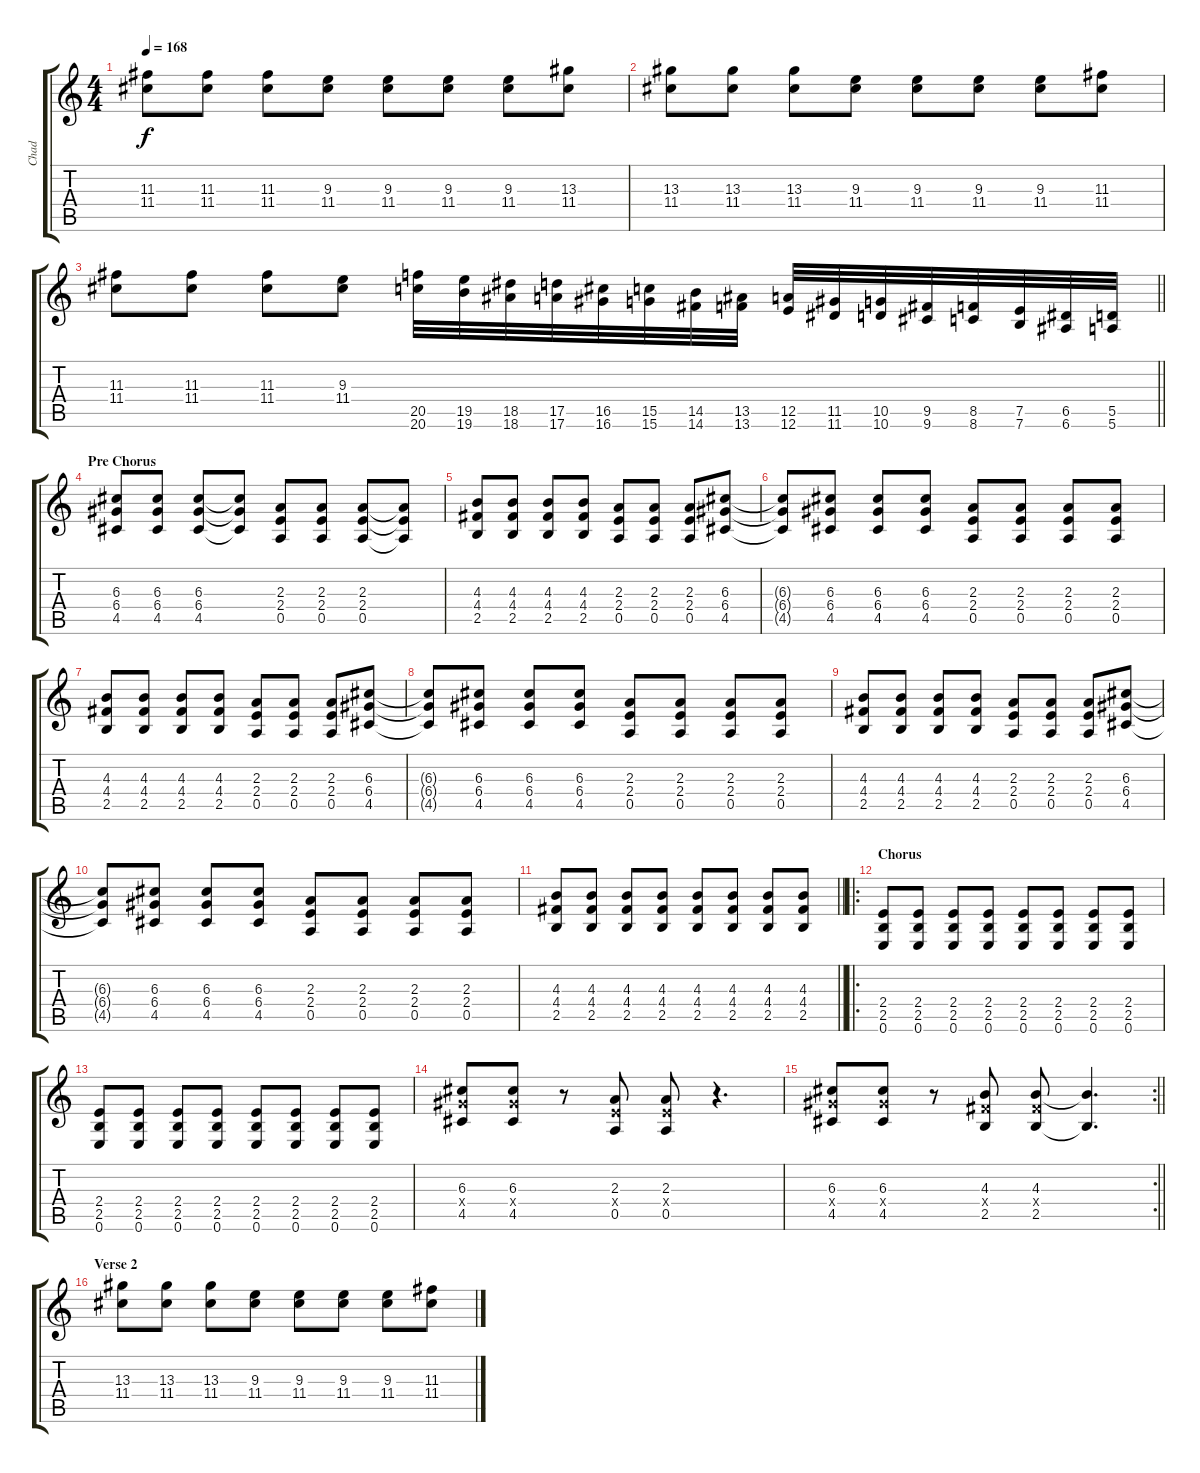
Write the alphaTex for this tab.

\track ("Chad" "Chad") {instrument distortionguitar}
\staff {score tabs}
\tuning (E4 B3 G3 D3 A2 E2) {hide}
\ts (4 4)
\tempo 168
\clef g2
\ks c
(11.3 11.4).8{dy f} (11.3 11.4).8 (11.3 11.4).8 (9.3 11.4).8 (9.3 11.4).8 (9.3 11.4).8 (9.3 11.4).8 (13.3 11.4).8 |
(13.3 11.4).8 (13.3 11.4).8 (13.3 11.4).8 (9.3 11.4).8 (9.3 11.4).8 (9.3 11.4).8 (9.3 11.4).8 (11.3 11.4).8 |
\barLineRight lightlight
(11.3 11.4).8 (11.3 11.4).8 (11.3 11.4).8 (9.3 11.4).8 (20.5 20.6).32 (19.5 19.6).32 (18.5 18.6).32 (17.5 17.6).32 (16.5 16.6).32 (15.5 15.6).32 (14.5 14.6).32 (13.5 13.6).32 (12.5 12.6).32 (11.5 11.6).32 (10.5 10.6).32 (9.5 9.6).32 (8.5 8.6).32 (7.5 7.6).32 (6.5 6.6).32 (5.5 5.6).32 |
\section ("" "Pre Chorus")
(6.3 6.4 4.5).8 (6.3 6.4 4.5).8 (6.3 6.4 4.5).8 (6.3{t} 6.4{t} 4.5{t}).8 (2.3 2.4 0.5).8 (2.3 2.4 0.5).8 (2.3 2.4 0.5).8 (2.3{t} 2.4{t} 0.5{t}).8 |
(4.3 4.4 2.5).8 (4.3 4.4 2.5).8 (4.3 4.4 2.5).8 (4.3 4.4 2.5).8 (2.3 2.4 0.5).8 (2.3 2.4 0.5).8 (2.3 2.4 0.5).8 (6.3 6.4 4.5).8 |
(6.3{t} 6.4{t} 4.5{t}).8 (6.3 6.4 4.5).8 (6.3 6.4 4.5).8 (6.3 6.4 4.5).8 (2.3 2.4 0.5).8 (2.3 2.4 0.5).8 (2.3 2.4 0.5).8 (2.3 2.4 0.5).8 |
(4.3 4.4 2.5).8 (4.3 4.4 2.5).8 (4.3 4.4 2.5).8 (4.3 4.4 2.5).8 (2.3 2.4 0.5).8 (2.3 2.4 0.5).8 (2.3 2.4 0.5).8 (6.3 6.4 4.5).8 |
(6.3{t} 6.4{t} 4.5{t}).8 (6.3 6.4 4.5).8 (6.3 6.4 4.5).8 (6.3 6.4 4.5).8 (2.3 2.4 0.5).8 (2.3 2.4 0.5).8 (2.3 2.4 0.5).8 (2.3 2.4 0.5).8 |
(4.3 4.4 2.5).8 (4.3 4.4 2.5).8 (4.3 4.4 2.5).8 (4.3 4.4 2.5).8 (2.3 2.4 0.5).8 (2.3 2.4 0.5).8 (2.3 2.4 0.5).8 (6.3 6.4 4.5).8 |
(6.3{t} 6.4{t} 4.5{t}).8 (6.3 6.4 4.5).8 (6.3 6.4 4.5).8 (6.3 6.4 4.5).8 (2.3 2.4 0.5).8 (2.3 2.4 0.5).8 (2.3 2.4 0.5).8 (2.3 2.4 0.5).8 |
\barLineRight lightlight
(4.3 4.4 2.5).8 (4.3 4.4 2.5).8 (4.3 4.4 2.5).8 (4.3 4.4 2.5).8 (4.3 4.4 2.5).8 (4.3 4.4 2.5).8 (4.3 4.4 2.5).8 (4.3 4.4 2.5).8 |
\ro
\section ("" "Chorus")
(2.4 2.5 0.6).8 (2.4 2.5 0.6).8 (2.4 2.5 0.6).8 (2.4 2.5 0.6).8 (2.4 2.5 0.6).8 (2.4 2.5 0.6).8 (2.4 2.5 0.6).8 (2.4 2.5 0.6).8 |
(2.4 2.5 0.6).8 (2.4 2.5 0.6).8 (2.4 2.5 0.6).8 (2.4 2.5 0.6).8 (2.4 2.5 0.6).8 (2.4 2.5 0.6).8 (2.4 2.5 0.6).8 (2.4 2.5 0.6).8 |
(6.3 6.4{x} 4.5).8 (6.3 6.4{x} 4.5).8 r.8 (2.3 2.4{x} 0.5).8 (2.3 2.4{x} 0.5).8 r.4{d} |
\rc 2
\barLineRight lightlight
(6.3 6.4{x} 4.5).8 (6.3 6.4{x} 4.5).8 r.8 (4.3 4.4{x} 2.5).8 (4.3 4.4{x} 2.5).8 (4.3{t} 2.5{t}).4{d} |
\section ("" "Verse 2")
(13.3 11.4).8 (13.3 11.4).8 (13.3 11.4).8 (9.3 11.4).8 (9.3 11.4).8 (9.3 11.4).8 (9.3 11.4).8 (11.3 11.4).8
